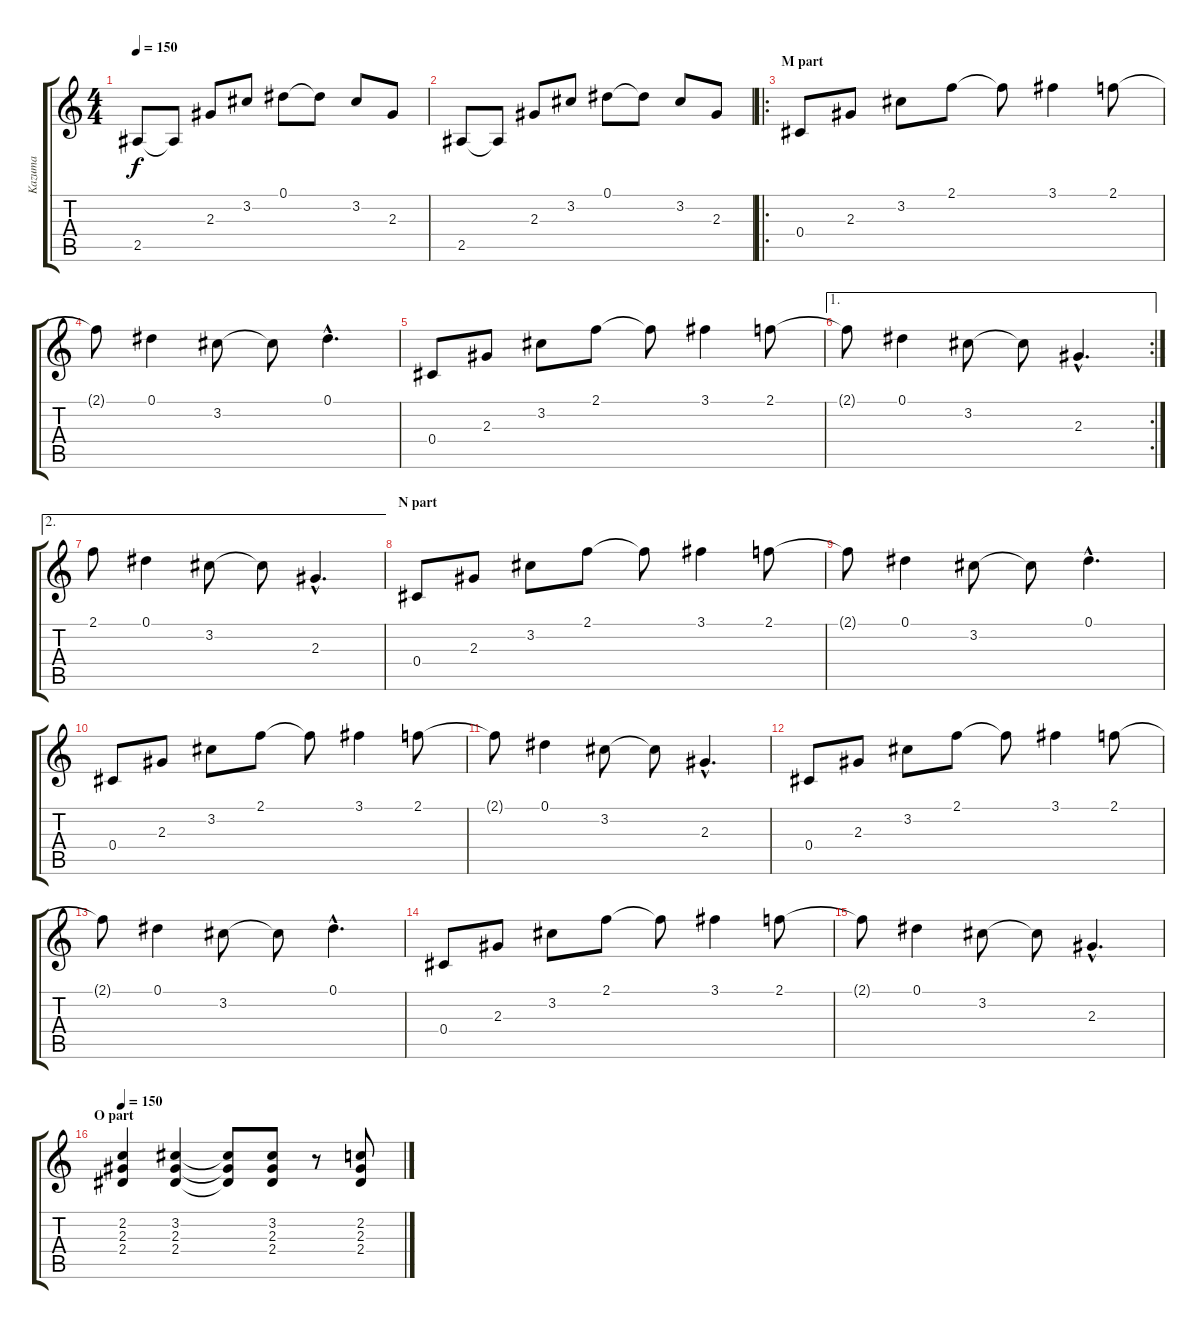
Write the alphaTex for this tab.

\track ("Kazuma" "Kazuma") {instrument electricguitarclean}
\staff {score tabs}
\tuning (Eb4 Bb3 Gb3 Db3 Ab2 Eb2) {hide}
\ts (4 4)
\tempo 150
\clef g2
\ks c
2.5.8{dy f} 2.5{t}.8 2.3.8 3.2.8 0.1.8 0.1{t}.8 3.2.8 2.3.8 |
2.5.8 2.5{t}.8 2.3.8 3.2.8 0.1.8 0.1{t}.8 3.2.8 2.3.8 |
\ro
\section ("" "M part")
0.4.8 2.3.8 3.2.8 2.1.8 2.1{t}.8 3.1.4 2.1.8 |
2.1{t}.8 0.1.4 3.2.8 3.2{t}.8 0.1{hac}.4{d} |
0.4.8 2.3.8 3.2.8 2.1.8 2.1{t}.8 3.1.4 2.1.8 |
\ae 1
\rc 2
2.1{t}.8 0.1.4 3.2.8 3.2{t}.8 2.3{hac}.4{d} |
\ae 2
2.1.8 0.1.4 3.2.8 3.2{t}.8 2.3{hac}.4{d} |
\section ("" "N part")
0.4.8 2.3.8 3.2.8 2.1.8 2.1{t}.8 3.1.4 2.1.8 |
2.1{t}.8 0.1.4 3.2.8 3.2{t}.8 0.1{hac}.4{d} |
0.4.8 2.3.8 3.2.8 2.1.8 2.1{t}.8 3.1.4 2.1.8 |
2.1{t}.8 0.1.4 3.2.8 3.2{t}.8 2.3{hac}.4{d} |
0.4.8 2.3.8 3.2.8 2.1.8 2.1{t}.8 3.1.4 2.1.8 |
2.1{t}.8 0.1.4 3.2.8 3.2{t}.8 0.1{hac}.4{d} |
0.4.8 2.3.8 3.2.8 2.1.8 2.1{t}.8 3.1.4 2.1.8 |
2.1{t}.8 0.1.4 3.2.8 3.2{t}.8 2.3{hac}.4{d} |
\section ("" "O part")
\tempo 150
(2.2 2.3 2.4).4{instrument distortionguitar} (3.2 2.3 2.4).4 (3.2{t} 2.3{t} 2.4{t}).8 (3.2 2.3 2.4).8 r.8 (2.2 2.3 2.4).8
